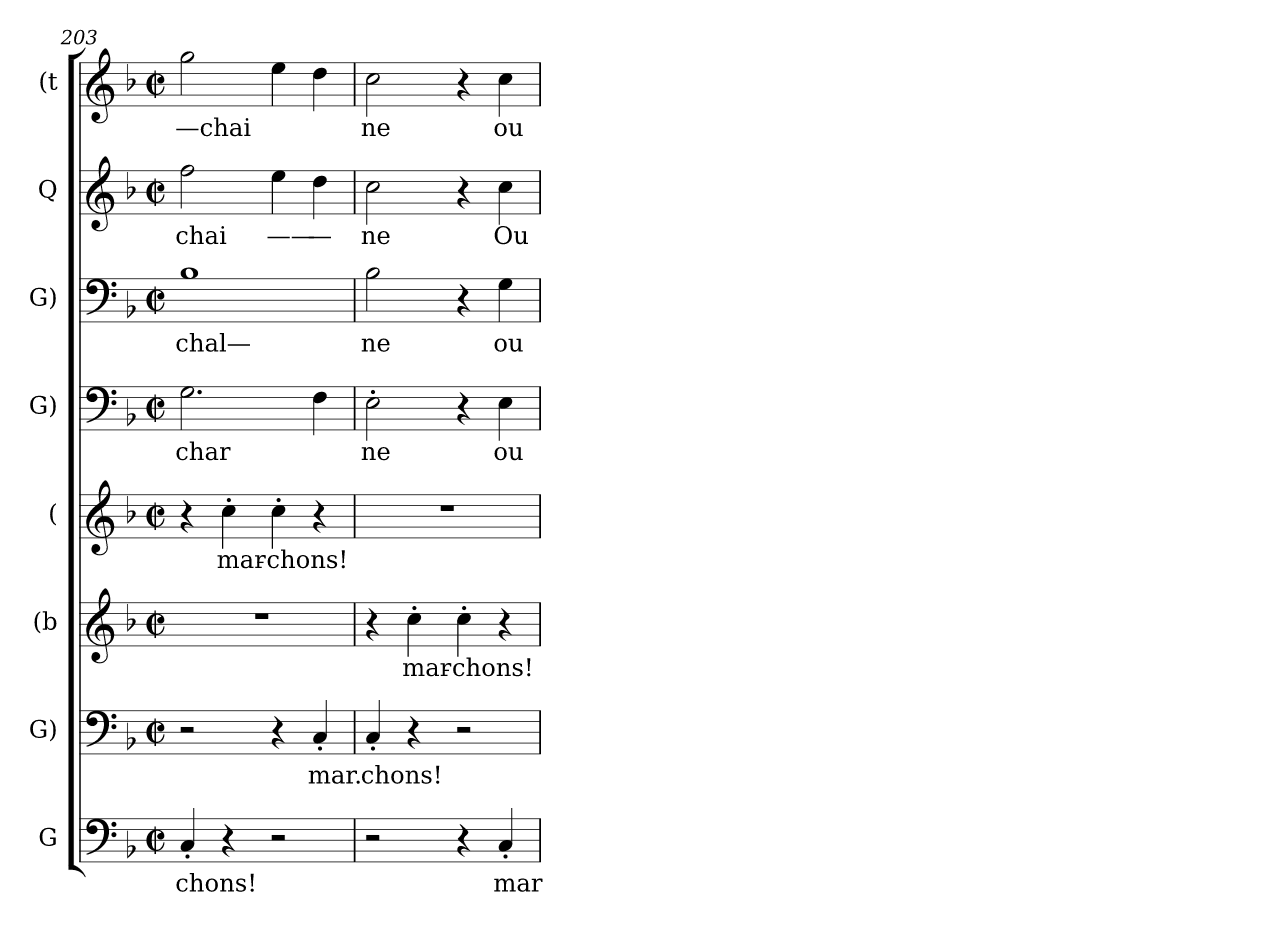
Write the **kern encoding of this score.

**kern	**text	**kern	**text	**kern	**text	**kern	**text	**kern	**text	**kern	**text	**kern	**text	**kern	**text
*part8	*part8	*part7	*part7	*part6	*part6	*part5	*part5	*part4	*part4	*part3	*part3	*part2	*part2	*part1	*part1
*staff8	*staff8	*staff7	*staff7	*staff6	*staff6	*staff5	*staff5	*staff4	*staff4	*staff3	*staff3	*staff2	*staff2	*staff1	*staff1
*I"G	*	*I"G)	*	*I"(b	*	*I"(	*	*I"G)	*	*I"G)	*	*I"Q	*	*I"(t	*
!!LO:LB:g=z
*clefF4	*	*clefF4	*	*clefG2	*	*clefG2	*	*clefF4	*	*clefF4	*	*clefG2	*	*clefG2	*
*k[b-]	*	*k[b-]	*	*k[b-]	*	*k[b-]	*	*k[b-]	*	*k[b-]	*	*k[b-]	*	*k[b-]	*
*M2/2	*	*M2/2	*	*M2/2	*	*M2/2	*	*M2/2	*	*M2/2	*	*M2/2	*	*M2/2	*
*met(c|)	*	*met(c|)	*	*met(c|)	*	*met(c|)	*	*met(c|)	*	*met(c|)	*	*met(c|)	*	*met(c|)	*
=203	=203	=203	=203	=203	=203	=203	=203	=203	=203	=203	=203	=203	=203	=203	=203
4C'<i/	chons!	2r	.	1r	.	4r	.	2.Gi\	char	1B-i/	chal—	2ffi\	chai	2ggi\	—chai
4r	.	.	.	.	.	4cc'>i\	mar-	.	.	.	.	.	.	.	.
2r	.	4r	.	.	.	4cc'>i\	chons!	.	.	.	.	4eei\	——	4eei\	.
.	.	4C'<i/	mar.	.	.	4r	.	4Fi\	.	.	.	4ddi\	—	4ddi\	.
=204	=204	=204	=204	=204	=204	=204	=204	=204	=204	=204	=204	=204	=204	=204	=204
2r	.	4C'<i/	chons!	4r	.	1r	.	2E'>i\	ne	2B-i\	ne	2cci\	ne	2cci\	ne
.	.	4r	.	4cc'>i\	mar-	.	.	.	.	.	.	.	.	.	.
4r	.	2r	.	4cc'>i\	chons!	.	.	4r	.	4r	.	4r	.	4r	.
4C'<i/	mar-	.	.	4r	.	.	.	4Ei\	ou	4Gi\	ou	4cci\	Ou	4cci\	ou-
=	=	=	=	=	=	=	=	=	=	=	=	=	=	=	=
*-	*-	*-	*-	*-	*-	*-	*-	*-	*-	*-	*-	*-	*-	*-	*-
